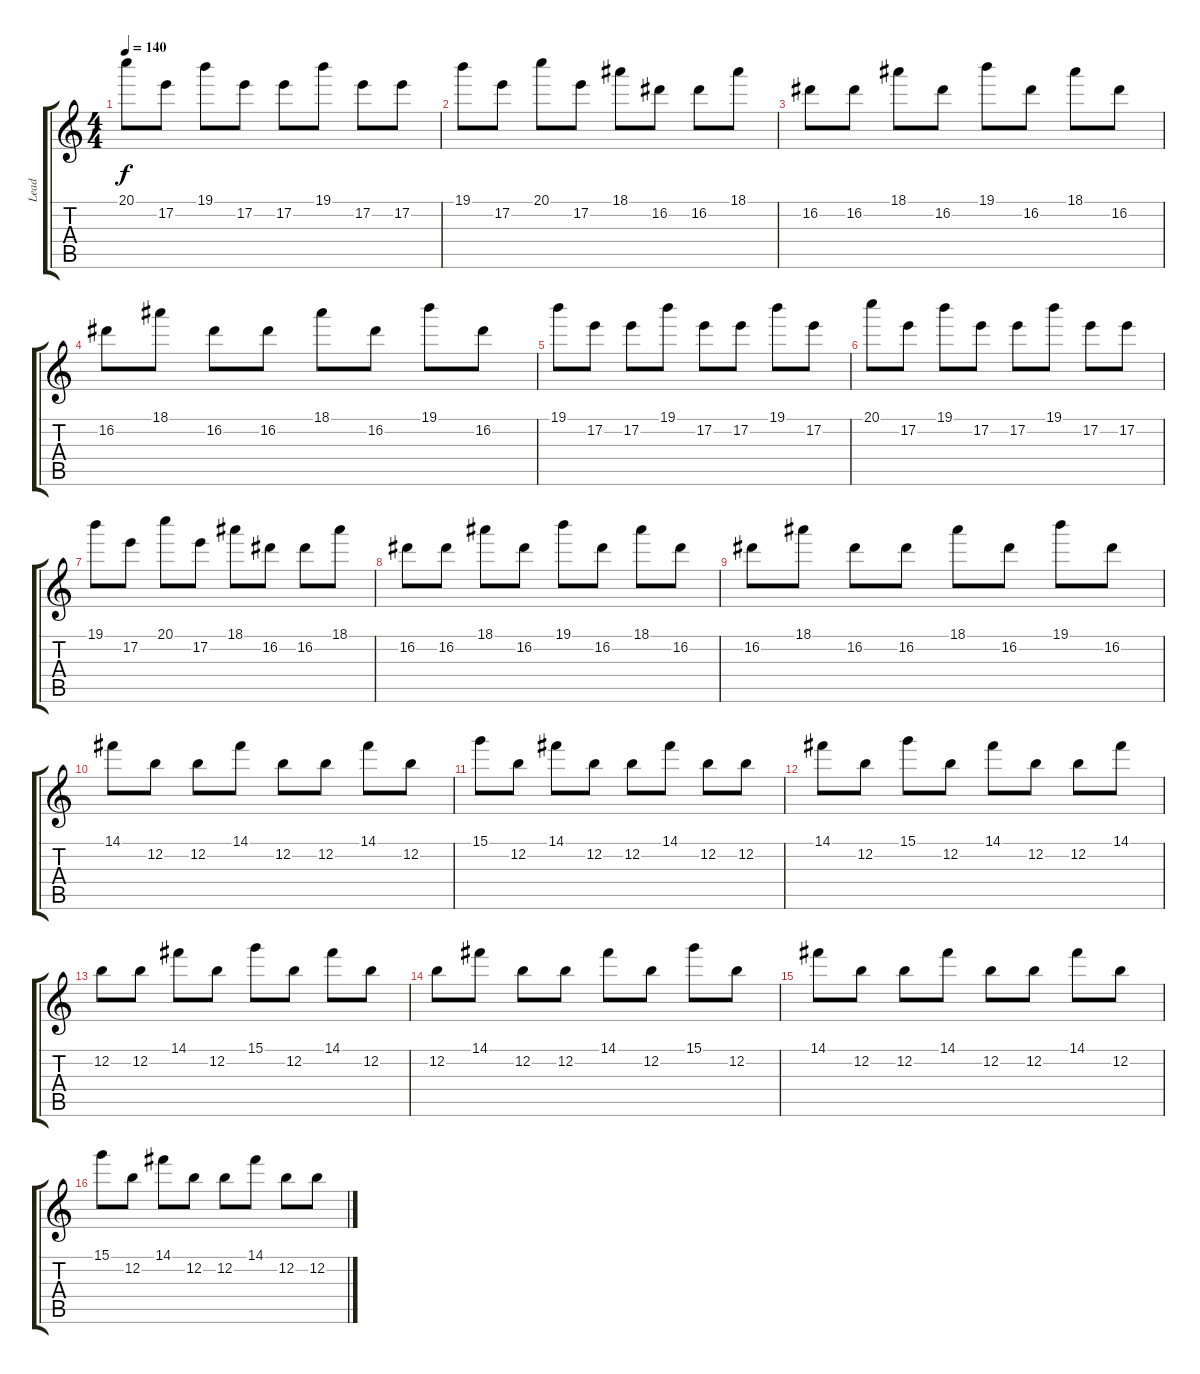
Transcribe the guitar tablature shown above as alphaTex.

\track ("Lead" "Lead") {instrument distortionguitar}
\staff {score tabs}
\tuning (E4 B3 G3 D3 A2 E2) {hide}
\ts (4 4)
\tempo 140
\clef g2
\ks c
20.1.8{dy f} 17.2.8 19.1.8 17.2.8 17.2.8 19.1.8 17.2.8 17.2.8 |
19.1.8 17.2.8 20.1.8 17.2.8 18.1.8 16.2.8 16.2.8 18.1.8 |
16.2.8 16.2.8 18.1.8 16.2.8 19.1.8 16.2.8 18.1.8 16.2.8 |
16.2.8 18.1.8 16.2.8 16.2.8 18.1.8 16.2.8 19.1.8 16.2.8 |
19.1.8 17.2.8 17.2.8 19.1.8 17.2.8 17.2.8 19.1.8 17.2.8 |
20.1.8 17.2.8 19.1.8 17.2.8 17.2.8 19.1.8 17.2.8 17.2.8 |
19.1.8 17.2.8 20.1.8 17.2.8 18.1.8 16.2.8 16.2.8 18.1.8 |
16.2.8 16.2.8 18.1.8 16.2.8 19.1.8 16.2.8 18.1.8 16.2.8 |
16.2.8 18.1.8 16.2.8 16.2.8 18.1.8 16.2.8 19.1.8 16.2.8 |
14.1.8 12.2.8 12.2.8 14.1.8 12.2.8 12.2.8 14.1.8 12.2.8 |
15.1.8 12.2.8 14.1.8 12.2.8 12.2.8 14.1.8 12.2.8 12.2.8 |
14.1.8 12.2.8 15.1.8 12.2.8 14.1.8 12.2.8 12.2.8 14.1.8 |
12.2.8 12.2.8 14.1.8 12.2.8 15.1.8 12.2.8 14.1.8 12.2.8 |
12.2.8 14.1.8 12.2.8 12.2.8 14.1.8 12.2.8 15.1.8 12.2.8 |
14.1.8 12.2.8 12.2.8 14.1.8 12.2.8 12.2.8 14.1.8 12.2.8 |
15.1.8 12.2.8 14.1.8 12.2.8 12.2.8 14.1.8 12.2.8 12.2.8
